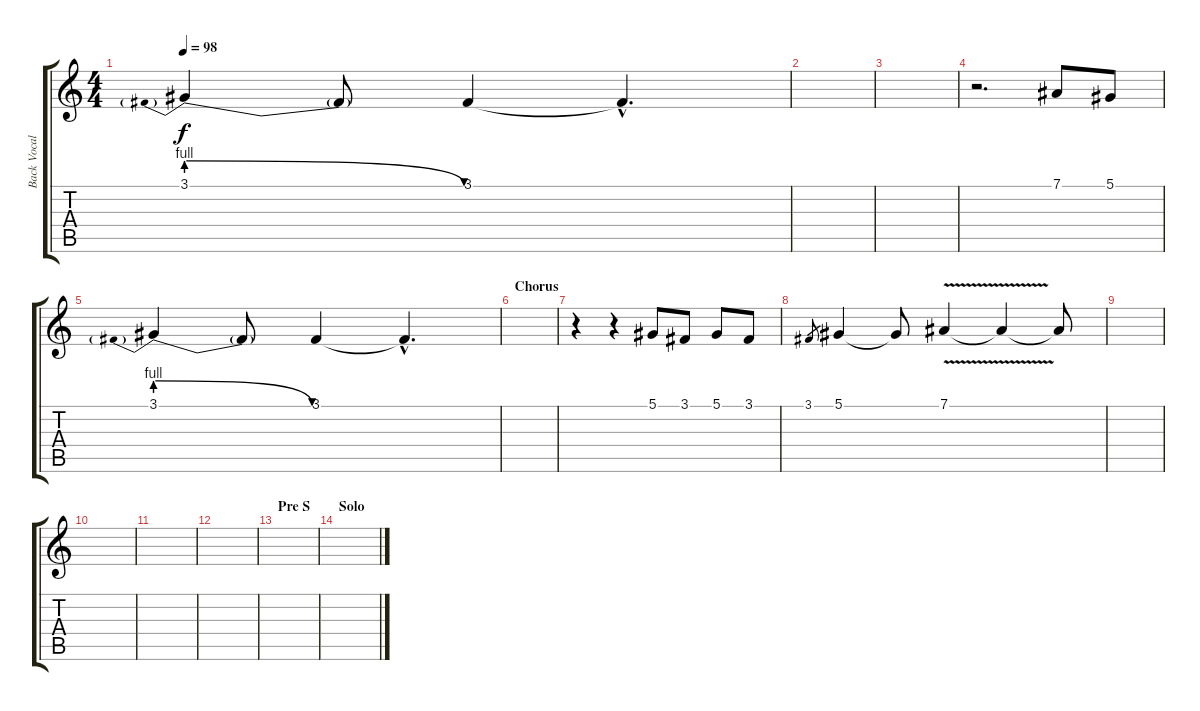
\track ("Back Vocals" "Back Vocal") {instrument englishhorn}
\staff {score tabs}
\tuning (Eb4 Bb3 Gb3 Db3 Ab2 Eb2) {hide}
\ts (4 4)
\tempo 98
\clef g2
\ks c
3.1{be (prebendrelease 0 4 60 0)}.4{dy f} 3.1{t}.8 3.1.4 3.1{hac t}.4{d} |
|
|
r.2{d} 7.1.8 5.1.8 |
3.1{be (prebendrelease 0 4 60 0)}.4 3.1{t}.8 3.1.4 3.1{hac t}.4{d} |
\section ("" "Chorus")
|
r.4 r.4 5.1.8 3.1.8 5.1.8 3.1.8 |
3.1.8{gr} 5.1.4 5.1{t}.8 7.1{v}.4 7.1{t}.4 7.1{t}.8 |
|
|
|
|
\section ("" "Pre S")
|
\section ("" "Solo")
